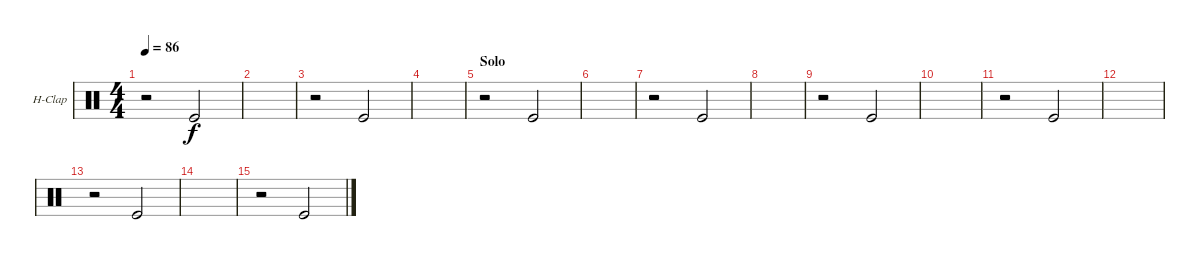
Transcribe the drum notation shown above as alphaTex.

\bracketExtendMode groupsimilarinstruments
\firstSystemTrackNameOrientation horizontal
\otherSystemsTrackNameOrientation horizontal
\track ("Nick Mason" "H-Clap") {multiBarRest instrument percussion}
\staff {score}
\articulation defaults
\ts (4 4)
\tempo 86
\clef neutral
\ks c
r.2{dy f} "Kick (hit)".2 |
|
r.2 "Kick (hit)".2 |
|
\section ("" "Solo")
r.2 "Kick (hit)".2 |
|
r.2 "Kick (hit)".2 |
|
r.2 "Kick (hit)".2 |
|
r.2 "Kick (hit)".2 |
|
r.2 "Kick (hit)".2 |
|
r.2 "Kick (hit)".2
